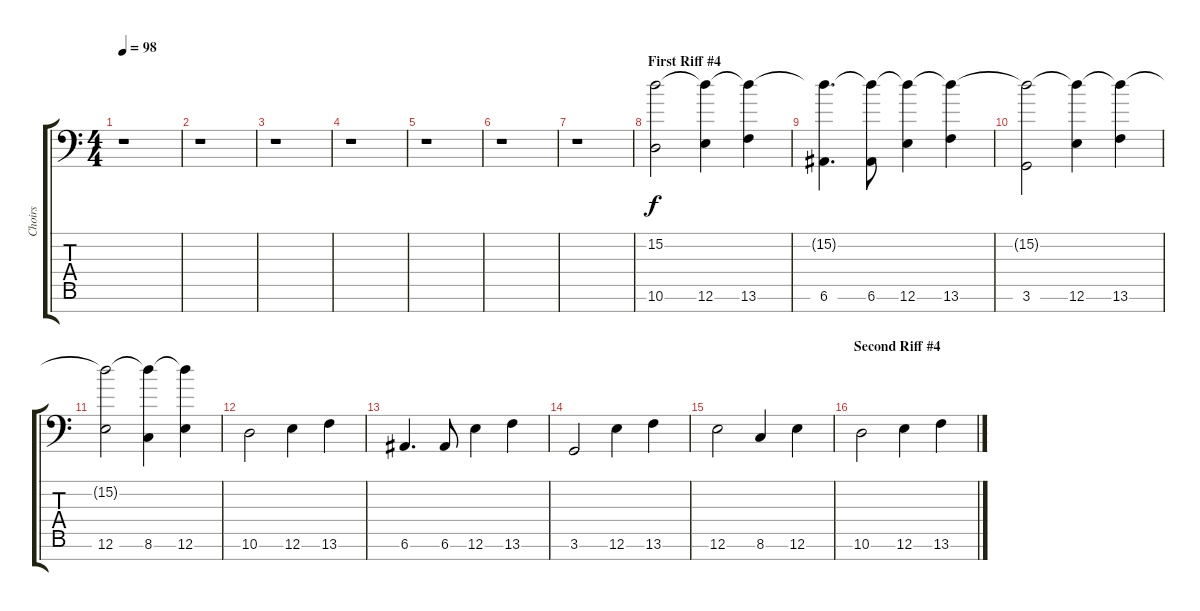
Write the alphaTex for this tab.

\track ("Choirs" "Choirs") {instrument choiraahs}
\staff {score tabs}
\tuning (E4 B3 G3 D3 A2 E2 A1) {hide}
\ts (4 4)
\tempo 98
\clef f4
\ks c
r.1{dy f} |
r.1 |
r.1 |
r.1 |
r.1 |
r.1 |
r.1 |
\section ("" "First Riff #4")
(15.2 10.6).2 (15.2{t} 12.6).4 (15.2{t} 13.6).4 |
(15.2{t} 6.6).4{d} (15.2{t} 6.6).8 (15.2{t} 12.6).4 (15.2{t} 13.6).4 |
(15.2{t} 3.6).2 (15.2{t} 12.6).4 (15.2{t} 13.6).4 |
(15.2{t} 12.6).2 (15.2{t} 8.6).4 (15.2{t} 12.6).4 |
10.6.2 12.6.4 13.6.4 |
6.6.4{d} 6.6.8 12.6.4 13.6.4 |
3.6.2 12.6.4 13.6.4 |
12.6.2 8.6.4 12.6.4 |
\section ("" "Second Riff #4")
10.6.2 12.6.4 13.6.4
